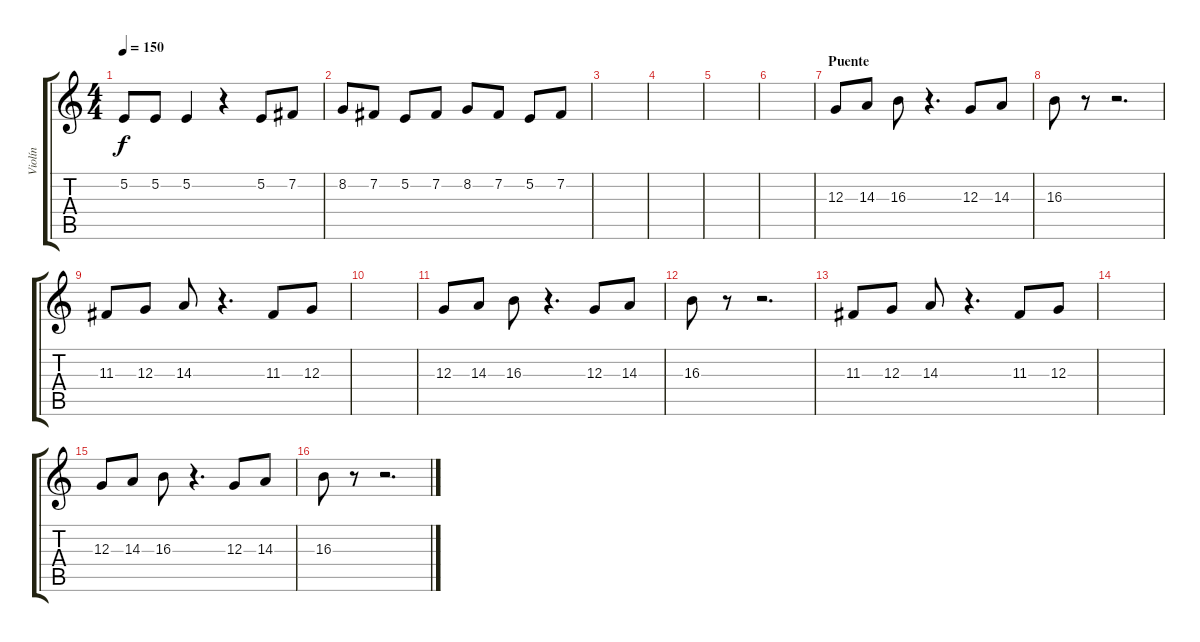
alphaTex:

\track ("Violín" "Violín") {instrument violin}
\staff {score tabs}
\tuning (E4 B3 G3 D3 A2 E2) {hide}
\ts (4 4)
\tempo 150
\clef g2
\ks c
5.2.8{dy f} 5.2.8 5.2.4 r.4 5.2.8 7.2.8 |
8.2.8 7.2.8 5.2.8 7.2.8 8.2.8 7.2.8 5.2.8 7.2.8 |
|
|
|
|
\section ("" "Puente")
12.3.8{volume 13} 14.3.8 16.3.8 r.4{d} 12.3.8 14.3.8 |
16.3.8 r.8 r.2{d} |
11.3.8 12.3.8 14.3.8 r.4{d} 11.3.8 12.3.8 |
|
12.3.8{volume 13} 14.3.8 16.3.8 r.4{d} 12.3.8 14.3.8 |
16.3.8 r.8 r.2{d} |
11.3.8 12.3.8 14.3.8 r.4{d} 11.3.8 12.3.8 |
|
12.3.8{volume 13} 14.3.8 16.3.8 r.4{d} 12.3.8 14.3.8 |
16.3.8 r.8 r.2{d}
